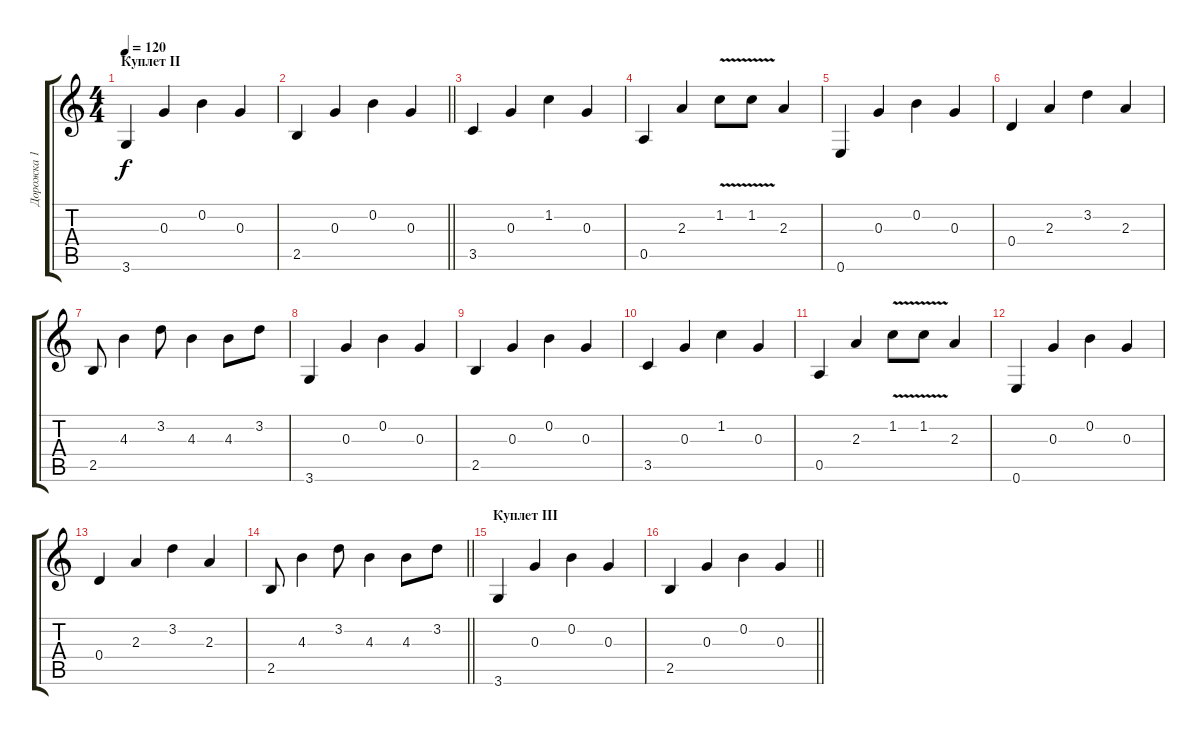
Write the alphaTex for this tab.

\track ("Дорожка 1" "Дорожка 1") {instrument acousticguitarsteel}
\staff {score tabs}
\tuning (E4 B3 G3 D3 A2 E2) {hide}
\ts (4 4)
\section ("" "Куплет II")
\tempo 120
\clef g2
\ks c
3.6.4{dy f} 0.3.4 0.2.4 0.3.4 |
\barLineRight lightlight
2.5.4 0.3.4 0.2.4 0.3.4 |
3.5.4 0.3.4 1.2.4 0.3.4 |
0.5.4 2.3.4 1.2{v}.8 1.2{v}.8 2.3.4 |
0.6.4 0.3.4 0.2.4 0.3.4 |
0.4.4 2.3.4 3.2.4 2.3.4 |
2.5.8 4.3.4 3.2.8 4.3.4 4.3.8 3.2.8 |
3.6.4 0.3.4 0.2.4 0.3.4 |
2.5.4 0.3.4 0.2.4 0.3.4 |
3.5.4 0.3.4 1.2.4 0.3.4 |
0.5.4 2.3.4 1.2{v}.8 1.2{v}.8 2.3.4 |
0.6.4 0.3.4 0.2.4 0.3.4 |
0.4.4 2.3.4 3.2.4 2.3.4 |
\barLineRight lightlight
2.5.8 4.3.4 3.2.8 4.3.4 4.3.8 3.2.8 |
\section ("" "Куплет III")
3.6.4 0.3.4 0.2.4 0.3.4 |
\barLineRight lightlight
2.5.4 0.3.4 0.2.4 0.3.4
